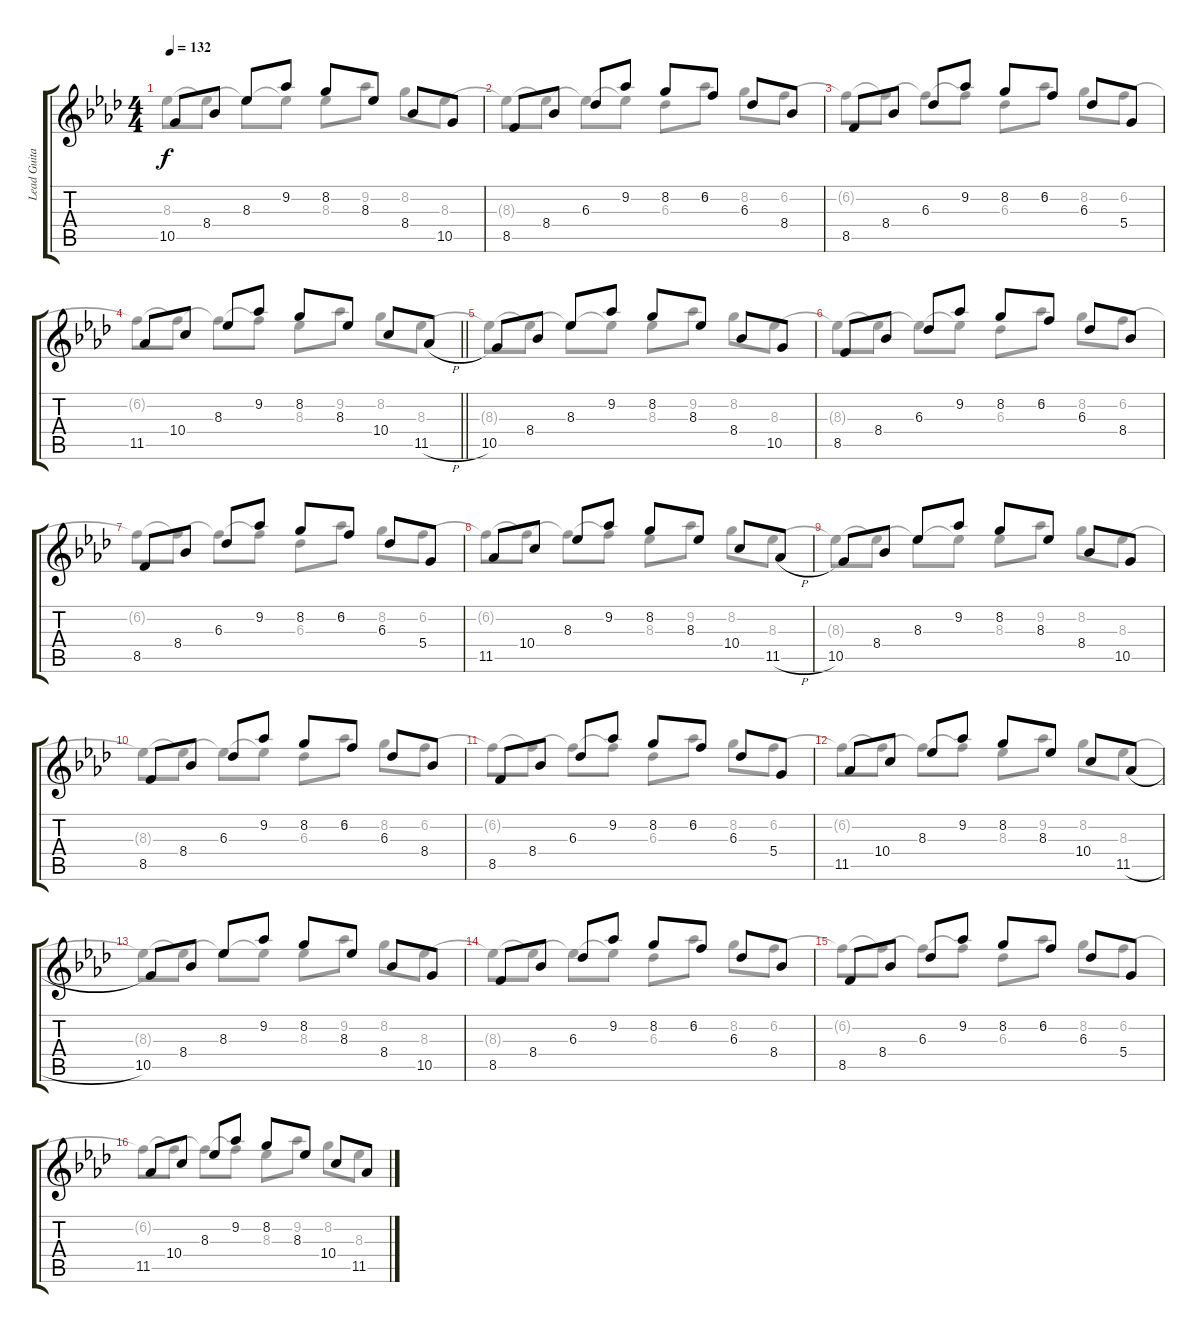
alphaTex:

\track ("Lead Guitar - Jonny" "Lead Guita") {instrument electricguitarclean}
\staff {score tabs}
\tuning (E4 B3 G3 D3 A2 E2) {hide}
\voice
\ts (4 4)
\tempo 132
\clef g2
\ks ab
10.5.8{dy f} 8.4.8 8.3.8 9.2.8 8.2.8 8.3.8 8.4.8 10.5.8 |
8.5.8 8.4.8 6.3.8 9.2.8 8.2.8 6.2.8 6.3.8 8.4.8 |
8.5.8 8.4.8 6.3.8 9.2.8 8.2.8 6.2.8 6.3.8 5.4.8 |
\barLineRight lightlight
11.5.8 10.4.8 8.3.8 9.2.8 8.2.8 8.3.8 10.4.8 11.5{h}.8 |
10.5.8 8.4.8 8.3.8 9.2.8 8.2.8 8.3.8 8.4.8 10.5.8 |
8.5.8 8.4.8 6.3.8 9.2.8 8.2.8 6.2.8 6.3.8 8.4.8 |
8.5.8 8.4.8 6.3.8 9.2.8 8.2.8 6.2.8 6.3.8 5.4.8 |
11.5.8 10.4.8 8.3.8 9.2.8 8.2.8 8.3.8 10.4.8 11.5{h}.8 |
10.5.8 8.4.8 8.3.8 9.2.8 8.2.8 8.3.8 8.4.8 10.5.8 |
8.5.8 8.4.8 6.3.8 9.2.8 8.2.8 6.2.8 6.3.8 8.4.8 |
8.5.8 8.4.8 6.3.8 9.2.8 8.2.8 6.2.8 6.3.8 5.4.8 |
11.5.8 10.4.8 8.3.8 9.2.8 8.2.8 8.3.8 10.4.8 11.5{h}.8 |
10.5.8 8.4.8 8.3.8 9.2.8 8.2.8 8.3.8 8.4.8 10.5.8 |
8.5.8 8.4.8 6.3.8 9.2.8 8.2.8 6.2.8 6.3.8 8.4.8 |
8.5.8 8.4.8 6.3.8 9.2.8 8.2.8 6.2.8 6.3.8 5.4.8 |
11.5.8 10.4.8 8.3.8 9.2.8 8.2.8 8.3.8 10.4.8 11.5{h}.8
\voice
\clef g2
\ottava regular
\simile none
\ks ab
8.3{t}.8{dy f} 8.3{t}.8 8.3{t}.8 8.3{t}.8 8.3.8 9.2.8 8.2.8 8.3.8 |
8.3{t}.8 8.3{t}.8 8.3{t}.8 8.3{t}.8 6.3.8 9.2.8 8.2.8 6.2.8 |
6.2{t}.8 6.2{t}.8 6.2{t}.8 6.2{t}.8 6.3.8 9.2.8 8.2.8 6.2.8 |
\barLineRight lightlight
6.2{t}.8 6.2{t}.8 6.2{t}.8 6.2{t}.8 8.3.8 9.2.8 8.2.8 8.3.8 |
8.3{t}.8 8.3{t}.8 8.3{t}.8 8.3{t}.8 8.3.8 9.2.8 8.2.8 8.3.8 |
8.3{t}.8 8.3{t}.8 8.3{t}.8 8.3{t}.8 6.3.8 9.2.8 8.2.8 6.2.8 |
6.2{t}.8 6.2{t}.8 6.2{t}.8 6.2{t}.8 6.3.8 9.2.8 8.2.8 6.2.8 |
6.2{t}.8 6.2{t}.8 6.2{t}.8 6.2{t}.8 8.3.8 9.2.8 8.2.8 8.3.8 |
8.3{t}.8 8.3{t}.8 8.3{t}.8 8.3{t}.8 8.3.8 9.2.8 8.2.8 8.3.8 |
8.3{t}.8 8.3{t}.8 8.3{t}.8 8.3{t}.8 6.3.8 9.2.8 8.2.8 6.2.8 |
6.2{t}.8 6.2{t}.8 6.2{t}.8 6.2{t}.8 6.3.8 9.2.8 8.2.8 6.2.8 |
6.2{t}.8 6.2{t}.8 6.2{t}.8 6.2{t}.8 8.3.8 9.2.8 8.2.8 8.3.8 |
8.3{t}.8 8.3{t}.8 8.3{t}.8 8.3{t}.8 8.3.8 9.2.8 8.2.8 8.3.8 |
8.3{t}.8 8.3{t}.8 8.3{t}.8 8.3{t}.8 6.3.8 9.2.8 8.2.8 6.2.8 |
6.2{t}.8 6.2{t}.8 6.2{t}.8 6.2{t}.8 6.3.8 9.2.8 8.2.8 6.2.8 |
6.2{t}.8 6.2{t}.8 6.2{t}.8 6.2{t}.8 8.3.8 9.2.8 8.2.8 8.3.8
